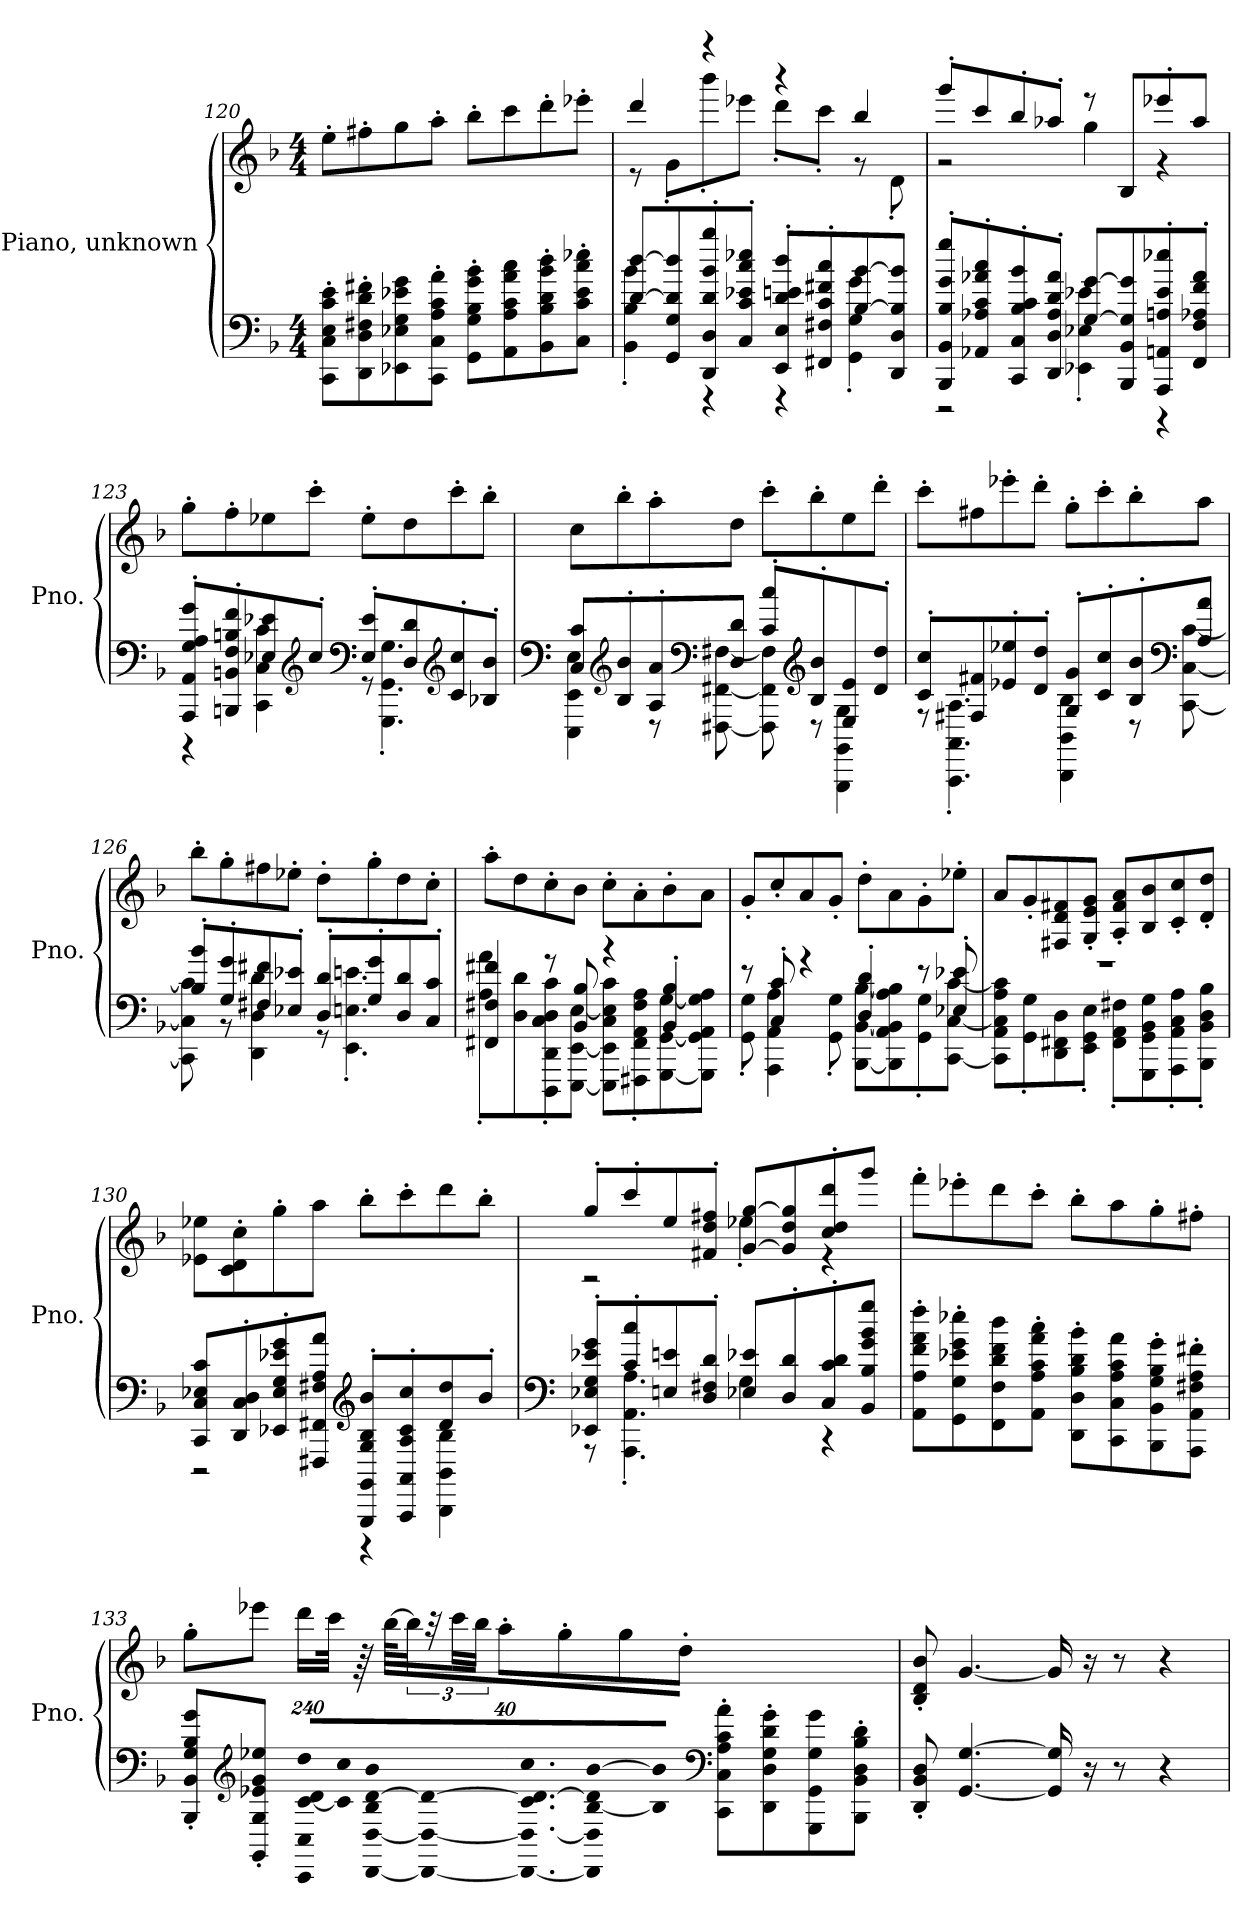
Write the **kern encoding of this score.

**kern	**kern
*part1	*part1
*staff2	*staff1
*I"Piano, unknown	*
*I'Pno.	*
*clefF4	*clefG2
*k[b-]	*k[b-]
*M4/4	*M4/4
=120	=120
8CC\' 8C\' 8E\' 8c\' 8e\'L	8ee'\L
8DD\' 8D\' 8F#X\' 8d\' 8f#X\'	8ff#X'\
8EE-X\ 8E-X\ 8G\ 8e-X\ 8g\	8gg\
8CC\' 8C\' 8A\' 8c\' 8a\'J	8aa'\J
8GG\' 8G\' 8B-\' 8g\' 8b-\'L	8bb-'\L
8AA\ 8A\ 8c\ 8a\ 8cc\	8ccc\
8BB-\' 8B-\' 8d\' 8b-\' 8dd\'	8ddd'\
8C\' 8c\' 8e-\' 8cc\' 8ee-X\'J	8eee-X'\J
=121	=121
*^	*^
[8d/ [8dd/L	4BB-\' 4B-\' 4b-\'	4ddd/	8r
8GG/ 8G/ 8d/] 8dd/]	.	.	8g'\L
8DD/' 8D/' 8d/' 8b-/' 8bb-/'	4r	4r	8bbb-'\
8C/' 8c/' 8e-X/' 8cc/' 8ee-X/'J	.	.	8eee-X\J
8EE/' 8E/' 8d/' 8en/' 8dd/'L	4r	4r	8ddd'\L
8FF#X/' 8F#X/' 8c/' 8f#X/' 8cc/'	.	.	8ccc'\J
[8B-/ [8b-/	4GG\' 4G\' 4g\'	4bb-/	8r
8DD/ 8D/ 8B-/] 8b-/]J	.	.	8d'\
!!LO:LB:g=z	!!
=122	=122	=122	=122
8BBB-/' 8BB-/' 8B-/' 8g/' 8gg/'L	2r	8ggg'/L	2r
8AA-X/' 8A-X/' 8c/' 8a-X/' 8cc/'	.	8ccc/	.
8CC/' 8C/' 8B-/' 8c/' 8b-/'	.	8bb-'/	.
8DD/' 8D/' 8A-/' 8d/' 8a-/'J	.	8aa-X'/J	.
[8G/ [8g/L	4EE-X\' 4E-X\' 4e-X\'	8r	4gg\
8BBB-/ 8BB-/ 8G/] 8g/]	.	8B-/L	.
8AAA/' 8AAn/' 8An/' 8e-/' 8ee-X/'	4r	8eee-X'/	4r
8FF/' 8F/' 8A-X/' 8f/' 8a-/'J	.	8aa-/J	.
*	*	*v	*v
=123	=123	=123
8AAA/' 8AA/' 8G/' 8A/' 8g/'L	4r	8gg'\L
8BBBn/' 8BBn/' 8F/' 8Bn/' 8f/'	.	8ff'\
8E-X/ 8e-X/	4CC\ 4C\ 4c\	8ee-X\
*clefG2	*	*
8cc'/J	.	8ccc'\J
*clefF4	*	*
8E-/' 8e-/'L	8r	8ee-'\L
8D/ 8d/	4.GGG\' 4.GG\' 4.G\'	8dd\
*clefG2	*	*
8c/' 8cc/'	.	8ccc'\
8B-X/' 8b-/'J	.	8bb-'\J
!!LO:PB:g=z
=124	=124	=124
*clefF4	*	*
8C/ 8c/L	4EEE\ 4EE\ 4E\	8cc\L
*clefG2	*	*
8B-/' 8b-/'	.	8bb-'\
8A/' 8a/'	8r	8aa'\
*clefF4	*	*
8D/ 8d/J	[8FFF#X\ [8FF#X\ [8F#X\	8dd\J
8c/' 8cc/'L	8FFF#\] 8FF#\] 8F#\]	8ccc'\L
*clefG2	*	*
8B-/' 8b-/'	8r	8bb-'\
8E/ 8e/	4GGG\ 4GG\ 4G\	8ee\
8d/' 8dd/'J	.	8ddd'\J
=125	=125	=125
8c/' 8cc/'L	8r	8ccc'\L
8F#X/ 8f#X/	4.AAA\' 4.AA\' 4.A\'	8ff#X\
8e-X/' 8ee-X/'	.	8eee-X'\
8d/' 8dd/'J	.	8ddd'\J
8G/' 8g/'L	4BBB-\ 4BB-\ 4B-\	8gg'\L
8c/' 8cc/'	.	8ccc'\
8B-/' 8b-/'	8r	8bb-'\
*clefF4	*	*
8A/ 8a/J	[8CC\ [8C\ [8c\	8aa\J
!!LO:LB:g=z
=126	=126	=126
8B-/' 8b-/'L	8CC\] 8C\] 8c\]	8bb-'\L
8G/' 8g/'	8r	8gg'\
8F#X/ 8f#X/	4DD\ 4D\ 4d\	8ff#X\
8E-X/' 8e-X/'J	.	8ee-X'\J
8D/' 8d/'L	8r	8dd'\L
8G/' 8g/'	4.EE\' 4.En\' 4.en\'	8gg'\
8D/ 8d/	.	8dd\
8C/' 8c/'J	.	8cc'\J
=127	=127	=127
4FF#X/ 4F#X/ 4f#X/	8A\' 8a\'L	8aa'\L
.	8D\ 8d\	8dd\
8r	8DDD\' 8DD\' 8C\' 8D\' 8c\'	8cc'\
8BB-/ 8B-/	[8EEE\ [8EE\ [8E\J	8b-\J
4r	8EEE\] 8EE\] 8C\ 8E\] 8c\L	8cc'\L
.	8FFF#X\' 8FF#\' 8AA\' 8F#\' 8A\'	8a'\
4BB-/' 4B-/'	[8GGG\ [8GG\ [8G\	8b-'\
.	8GGG\] 8GG\] 8AA\ 8G\] 8A\J	8a\J
=128	=128	=128
8r	8GG\' 8G\'	8g'/L
8C/' 8c/'	4AAA\ 4AA\ 4A\	8cc'/
4r	.	8a/
.	8GG\' 8G\'	8g'/J
4D/' 4d/'	[8BBB-\ [8BB-\ [8B-\L	8dd'\L
.	8BBB-\] 8AA\ 8BB-\] 8A\ 8B-\]	8a\
8r	8GG\' 8G\'	8g'\
8E-X/' 8e-X/'	[8CC\ [8C\ [8c\J	8ee-X'\J
!!LO:LB:g=z
=129	=129	=129
1r	8CC\] 8AA\ 8C\] 8A\ 8c\]L	8a/L
.	8GG\' 8G\'	8g'/
.	8DD\ 8FF#X\ 8D\	8F#X/ 8d/ 8f#X/
.	8EE\' 8GG\' 8E\'J	8G/' 8e/' 8g/'J
.	8FF#\' 8AA\' 8F#X\'L	8A/' 8f#/' 8a/'L
.	8GGG\ 8GG\ 8BB-\ 8G\	8B-/ 8b-/
.	8AAA\' 8AA\' 8C\' 8A\'	8c/' 8cc/'
.	8BBB-\' 8BB-\' 8D\' 8B-\'J	8d/' 8dd/'J
=130	=130	=130
8CC/ 8C/ 8E-X/ 8c/L	2r	8e-X\ 8ee-X\L
8DD/' 8C/' 8D/'	.	8c\' 8d\' 8cc\'
8EE-X/' 8E-/' 8G/' 8e-X/' 8g/'	.	8gg'\
8FFF#X/ 8FF#X/ 8F#X/ 8A/ 8a/J	.	8aa\J
*clefG2	*	*
8GGG/' 8GG/' 8G/' 8B-/' 8b-/'L	4r	8bb-'\L
8AAA/' 8AA/' 8A/' 8c/' 8cc/'	.	8ccc'\
8d/ 8dd/	4BBB-\ 4BB-\ 4B-\	8ddd\
8b-'/J	.	8bb-'\J
=131	=131	=131
*clefF4	*	*
*	*	*^
8EE-X/' 8E-X/' 8G/' 8e-X/' 8g/'L	8r	8gg'/L	2r
8c/' 8cc/'	4.AAA\' 4.AA\' 4.A\'	8ccc'/	.
8En/ 8en/	.	8ee/	.
8D/' 8F#X/' 8d/'J	.	8f#X/' 8dd/' 8ff#X/'J	.
8E-X/ 8e-X/L	4G\	[8g/ [8gg/L	4ee-X'\
8D/' 8d/'	.	8g/] 8dd/ 8gg/]	.
8C/' 8c/' 8d/'	4r	8cc/' 8dd/' 8ddd/'	4r
8BB-/ 8B-/ 8g/ 8b-/ 8gg/J	.	8ggg/J	.
*v	*v	*	*
*	*v	*v
!!LO:LB:g=z
=132	=132
8AA\' 8A\' 8f\' 8a\' 8ff\'L	8fff'\L
8GG\' 8G\' 8e-X\' 8g\' 8ee-X\'	8eee-X'\
8FF\ 8F\ 8d\ 8f\ 8dd\	8ddd\
8AA\' 8A\' 8c\' 8a\' 8cc\'J	8ccc'\J
8DD\' 8D\' 8B-\' 8d\' 8b-\'L	8bb-'\L
8CC\ 8C\ 8A\ 8c\ 8a\	8aa\
8BBB-\' 8BB-\' 8G\' 8B-\' 8g\'	8gg'\
8AAA\' 8AA\' 8F#X\' 8A\' 8f#X\'J	8ff#X'\J
=133	=133
8BBB-/' 8BB-/' 8G/' 8B-/' 8g/'L	8gg'\L
*clefG2	*
8GG/' 8G/' 8e-X/' 8g/' 8ee-X/'J	8eee-X\J
*Xbrackettup	*
!LO:N:vis=16	!
1920%137CC/ 1920%137C/ [1920%137c/ 1920%137d/ 1920%137dd/LL	16ddd\LL
.	32ccc\JJk
!LO:N:vis=32	!
640%23c/] 640%23cc/L	.
.	64r
!LO:N:vis=32	!
[640%23DD/ [640%23D/ 640%23B-/ [640%23d/ 640%23b-/	.
.	[64bb-\KLLL
.	48bb-\JJJ]
!LO:N:vis=64	!
960%17DD/_ 960%17D/_ 960%17d/_K	.
.	48r
!LO:N:vis=32.	!
1920%103DD/_ 1920%103D/_ 1920%103c/ 1920%103d/_ 1920%103cc/	.
.	24ccc\LL
.	24bb-\JJ
!LO:N:vis=64	!
960%17DD/] 960%17D/] [960%17B-/ 960%17d/] [960%17b-/L	.
!LO:N:vis=64	!
960%17B-/] 960%17b-/]JJJJ	.
*clefF4	*
8CC\' 8C\' 8A\' 8c\' 8a\'L	8aa'\L
8DD\' 8D\' 8G\' 8d\' 8g\'	8gg'\
8GGG\ 8GG\ 8G\ 8g\	8gg\
8BBB-\' 8BB-\' 8D\' 8B-\' 8d\'J	8dd'\J
!!LO:LB:g=z
=134	=134
8DD/' 8BB-/' 8D/'	8B-/' 8d/' 8b-/'
[4.GG/ [4.G/	[4.g/
16GG/] 16G/]	16g/]
16r	16r
8r	8r
4r	4r
=	=
*-	*-
